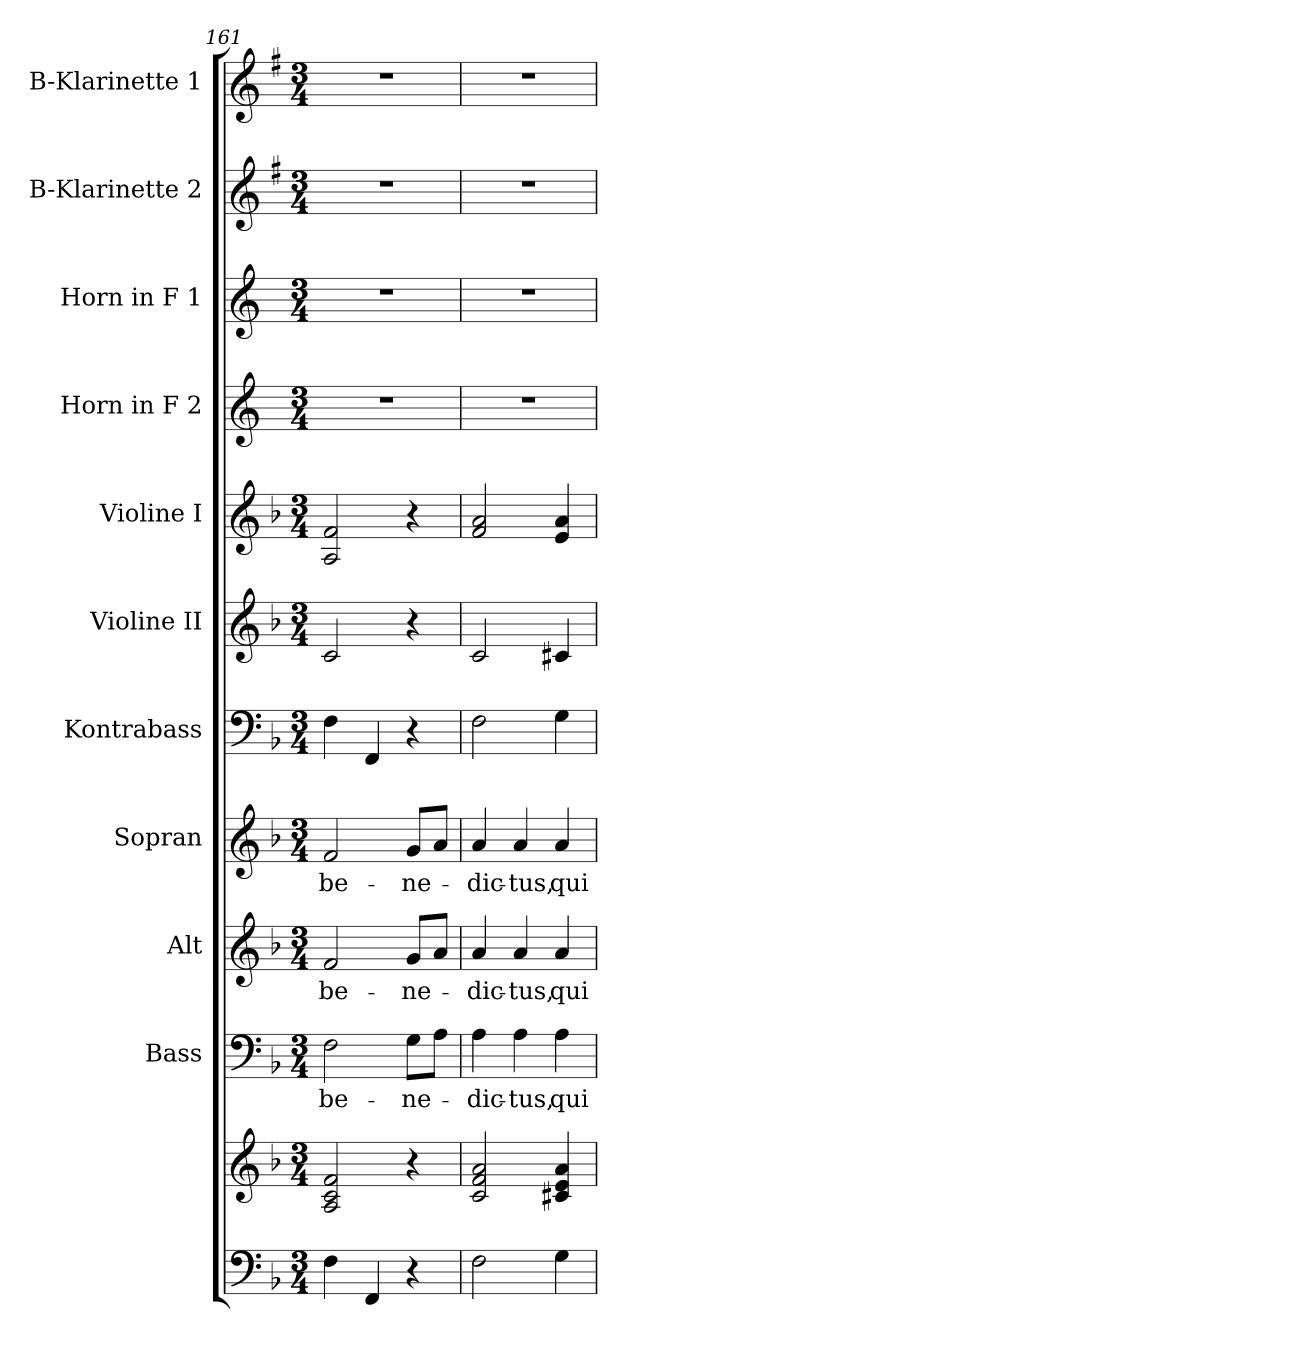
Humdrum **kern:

**kern	**kern	**kern	**text	**kern	**text	**kern	**text	**kern	**kern	**kern	**kern	**kern	**kern	**kern
*part11	*part11	*part10	*part10	*part9	*part9	*part8	*part8	*part7	*part6	*part5	*part4	*part3	*part2	*part1
*staff12	*staff11	*staff10	*staff10	*staff9	*staff9	*staff8	*staff8	*staff7	*staff6	*staff5	*staff4	*staff3	*staff2	*staff1
*	*	*I"Bass	*	*I"Alt	*	*I"Sopran	*	*I"Kontrabass	*I"Violine II	*I"Violine I	*I"Horn in F 2	*I"Horn in F 1	*I"B-Klarinette 2	*I"B-Klarinette 1
*	*	*I'B.	*	*I'A.	*	*I'S.	*	*I'Kb.	*I'Vl. II	*I'Vl. I	*	*	*I'B Kl. 2	*I'B Kl. 1
*clefF4	*clefG2	*clefF4	*	*clefG2	*	*clefG2	*	*clefF4	*clefG2	*clefG2	*clefG2	*clefG2	*clefG2	*clefG2
*	*	*	*	*	*	*	*	*ITrd7c12	*	*	*ITrd4c7	*ITrd4c7	*ITrd1c2	*ITrd1c2
*k[b-]	*k[b-]	*k[b-]	*	*k[b-]	*	*k[b-]	*	*k[b-]	*k[b-]	*k[b-]	*k[b-]	*k[b-]	*k[b-]	*k[b-]
*F:	*F:	*F:	*	*F:	*	*F:	*	*F:	*F:	*F:	*F:	*F:	*F:	*F:
*M3/4	*M3/4	*M3/4	*	*M3/4	*	*M3/4	*	*M3/4	*M3/4	*M3/4	*M3/4	*M3/4	*M3/4	*M3/4
=161	=161	=161	=161	=161	=161	=161	=161	=161	=161	=161	=161	=161	=161	=161
!	!	!	!LO:LY:b	!	!LO:LY:b	!	!LO:LY:b	!	!	!	!	!	!	!
4F\	2A/ 2c/ 2f/	2F\	be-	2f/	be-	2f/	be-	4FF\	2c/	2A/ 2f/	2.r	2.r	2.r	2.r
4FF/	.	.	.	.	.	.	.	4FFF/	.	.	.	.	.	.
!	!	!	!LO:LY:b	!	!LO:LY:b	!	!LO:LY:b	!	!	!	!	!	!	!
4r	4r	8G\L	-ne-	8g/L	-ne-	8g/L	-ne-	4r	4r	4r	.	.	.	.
.	.	8A\J	.	8a/J	.	8a/J	.	.	.	.	.	.	.	.
=162	=162	=162	=162	=162	=162	=162	=162	=162	=162	=162	=162	=162	=162	=162
!	!	!	!LO:LY:b	!	!LO:LY:b	!	!LO:LY:b	!	!	!	!	!	!	!
2F\	2c/ 2f/ 2a/	4A\	-dic-	4a/	-dic-	4a/	-dic-	2FF\	2c/	2f/ 2a/	2.r	2.r	2.r	2.r
!	!	!	!LO:LY:b	!	!LO:LY:b	!	!LO:LY:b	!	!	!	!	!	!	!
.	.	4A\	-tus,	4a/	-tus,	4a/	-tus,	.	.	.	.	.	.	.
!	!	!	!LO:LY:b	!	!LO:LY:b	!	!LO:LY:b	!	!	!	!	!	!	!
4G\	4c#X/ 4e/ 4a/	4A\	qui	4a/	qui	4a/	qui	4GG\	4c#X/	4e/ 4a/	.	.	.	.
=	=	=	=	=	=	=	=	=	=	=	=	=	=	=
*-	*-	*-	*-	*-	*-	*-	*-	*-	*-	*-	*-	*-	*-	*-
